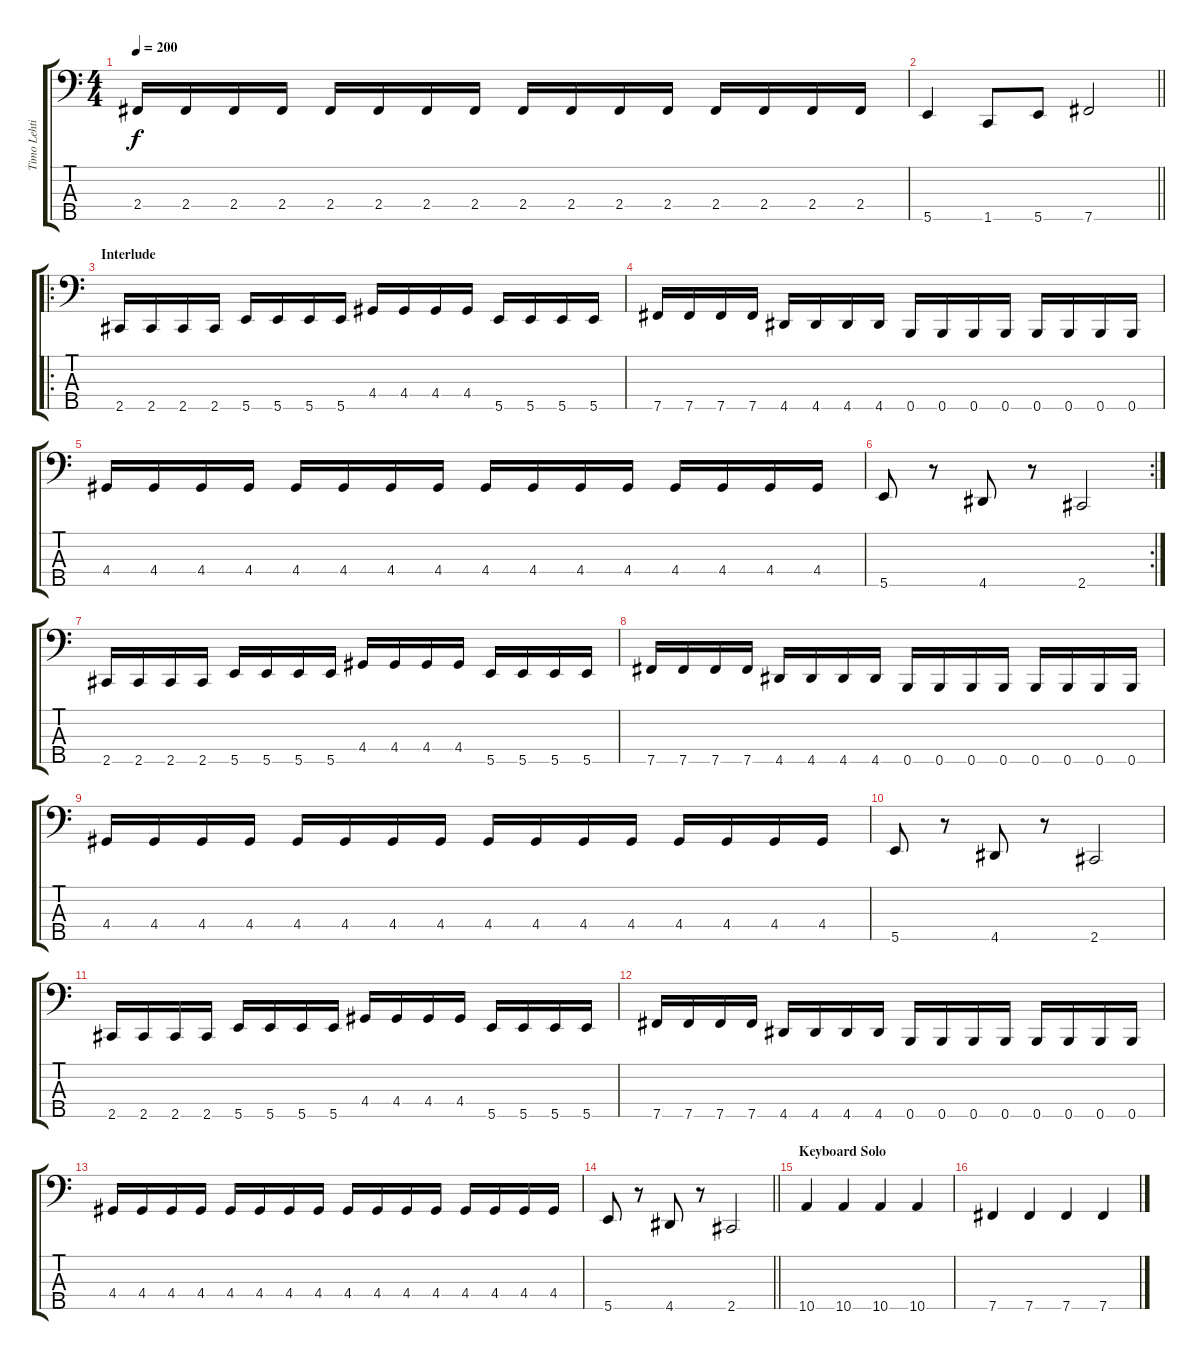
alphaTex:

\track ("Timo Lehtinen" "Timo Lehti") {instrument electricbassfinger}
\staff {score tabs}
\tuning (G2 D2 A1 E1 B0) {hide}
\ts (4 4)
\tempo 200
\clef f4
\ks c
2.4.16{dy f} 2.4.16 2.4.16 2.4.16 2.4.16 2.4.16 2.4.16 2.4.16 2.4.16 2.4.16 2.4.16 2.4.16 2.4.16 2.4.16 2.4.16 2.4.16 |
\barLineRight lightlight
5.5.4 1.5.8 5.5.8 7.5.2 |
\ro
\section ("" "Interlude")
2.5.16 2.5.16 2.5.16 2.5.16 5.5.16 5.5.16 5.5.16 5.5.16 4.4.16 4.4.16 4.4.16 4.4.16 5.5.16 5.5.16 5.5.16 5.5.16 |
7.5.16 7.5.16 7.5.16 7.5.16 4.5.16 4.5.16 4.5.16 4.5.16 0.5.16 0.5.16 0.5.16 0.5.16 0.5.16 0.5.16 0.5.16 0.5.16 |
4.4.16 4.4.16 4.4.16 4.4.16 4.4.16 4.4.16 4.4.16 4.4.16 4.4.16 4.4.16 4.4.16 4.4.16 4.4.16 4.4.16 4.4.16 4.4.16 |
\rc 2
5.5.8 r.8 4.5.8 r.8 2.5.2 |
2.5.16 2.5.16 2.5.16 2.5.16 5.5.16 5.5.16 5.5.16 5.5.16 4.4.16 4.4.16 4.4.16 4.4.16 5.5.16 5.5.16 5.5.16 5.5.16 |
7.5.16 7.5.16 7.5.16 7.5.16 4.5.16 4.5.16 4.5.16 4.5.16 0.5.16 0.5.16 0.5.16 0.5.16 0.5.16 0.5.16 0.5.16 0.5.16 |
4.4.16 4.4.16 4.4.16 4.4.16 4.4.16 4.4.16 4.4.16 4.4.16 4.4.16 4.4.16 4.4.16 4.4.16 4.4.16 4.4.16 4.4.16 4.4.16 |
5.5.8 r.8 4.5.8 r.8 2.5.2 |
2.5.16 2.5.16 2.5.16 2.5.16 5.5.16 5.5.16 5.5.16 5.5.16 4.4.16 4.4.16 4.4.16 4.4.16 5.5.16 5.5.16 5.5.16 5.5.16 |
7.5.16 7.5.16 7.5.16 7.5.16 4.5.16 4.5.16 4.5.16 4.5.16 0.5.16 0.5.16 0.5.16 0.5.16 0.5.16 0.5.16 0.5.16 0.5.16 |
4.4.16 4.4.16 4.4.16 4.4.16 4.4.16 4.4.16 4.4.16 4.4.16 4.4.16 4.4.16 4.4.16 4.4.16 4.4.16 4.4.16 4.4.16 4.4.16 |
\barLineRight lightlight
5.5.8 r.8 4.5.8 r.8 2.5.2 |
\section ("" "Keyboard Solo")
10.5.4 10.5.4 10.5.4 10.5.4 |
7.5.4 7.5.4 7.5.4 7.5.4
